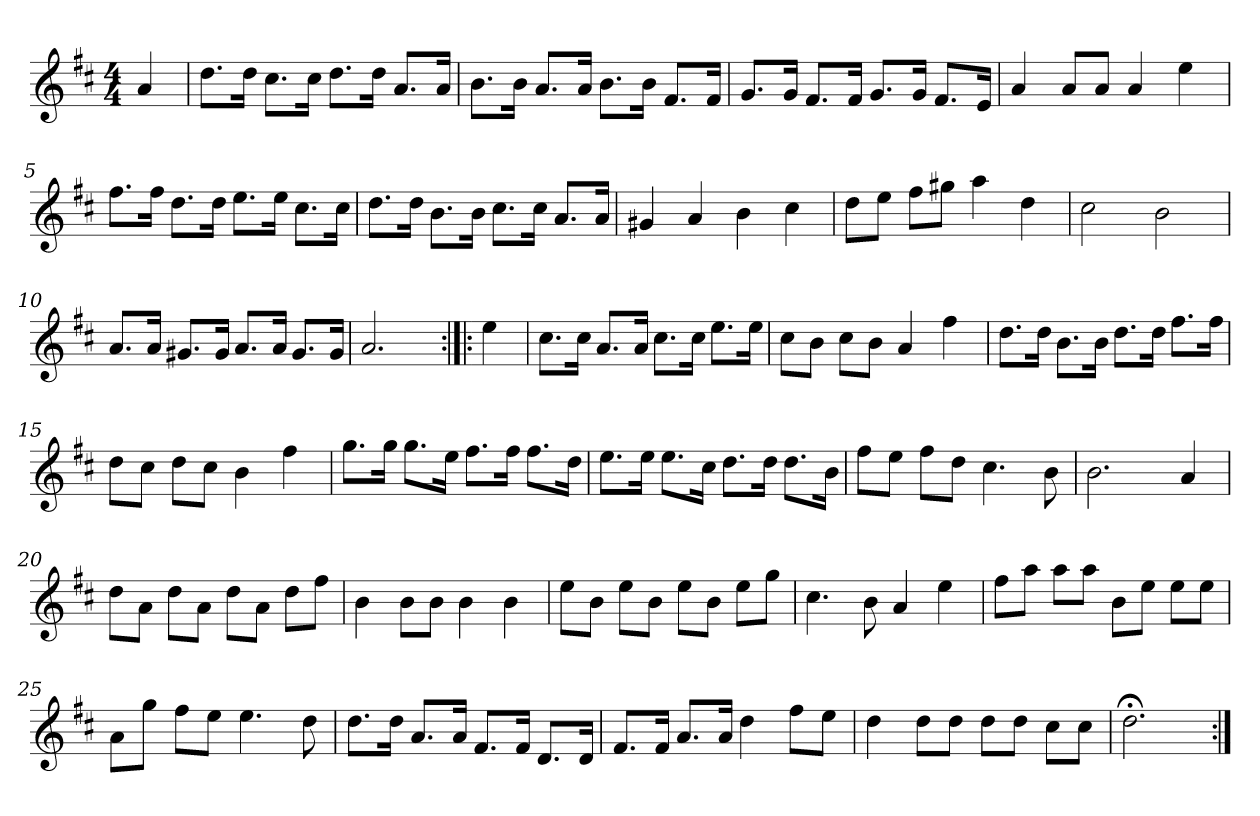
**kern
*part1
*staff1
*clefG2
*k[f#c#]
*D:
*M4/4
*MM120
=
4a
=1
8.dd\L
16dd\Jk
8.cc#\L
16cc#\Jk
8.dd\L
16dd\Jk
8.a/L
16a/Jk
=2
8.b\L
16b\Jk
8.a/L
16a/Jk
8.b\L
16b\Jk
8.f#/L
16f#/Jk
=3
8.g/L
16g/Jk
8.f#/L
16f#/Jk
8.g/L
16g/Jk
8.f#/L
16e/Jk
=4
4a
8a/L
8a/J
4a
4ee
=5
8.ff#\L
16ff#\Jk
8.dd\L
16dd\Jk
8.ee\L
16ee\Jk
8.cc#\L
16cc#\Jk
=6
8.dd\L
16dd\Jk
8.b\L
16b\Jk
8.cc#\L
16cc#\Jk
8.a/L
16a/Jk
=7
4g#X
4a
4b
4cc#
=8
8dd\L
8ee\J
8ff#\L
8gg#X\J
4aa
4dd
=9
2cc#
2b
=10
8.a/L
16a/Jk
8.g#X/L
16g#/Jk
8.a/L
16a/Jk
8.g#/L
16g#/Jk
=11
2.a
=:|!|:
4ee
=12
8.cc#\L
16cc#\Jk
8.a/L
16a/Jk
8.cc#\L
16cc#\Jk
8.ee\L
16ee\Jk
=13
8cc#\L
8b\J
8cc#\L
8b\J
4a
4ff#
=14
8.dd\L
16dd\Jk
8.b\L
16b\Jk
8.dd\L
16dd\Jk
8.ff#\L
16ff#\Jk
=15
8dd\L
8cc#\J
8dd\L
8cc#\J
4b
4ff#
=16
8.gg\L
16gg\Jk
8.gg\L
16ee\Jk
8.ff#\L
16ff#\Jk
8.ff#\L
16dd\Jk
=17
8.ee\L
16ee\Jk
8.ee\L
16cc#\Jk
8.dd\L
16dd\Jk
8.dd\L
16b\Jk
=18
8ff#\L
8ee\J
8ff#\L
8dd\J
4.cc#
8b
=19
2.b
4a
=20
8dd\L
8a\J
8dd\L
8a\J
8dd\L
8a\J
8dd\L
8ff#\J
=21
4b
8b\L
8b\J
4b
4b
=22
8ee\L
8b\J
8ee\L
8b\J
8ee\L
8b\J
8ee\L
8gg\J
=23
4.cc#
8b
4a
4ee
=24
8ff#\L
8aa\J
8aa\L
8aa\J
8b\L
8ee\J
8ee\L
8ee\J
=25
8a\L
8gg\J
8ff#\L
8ee\J
4.ee
8dd
=26
8.dd\L
16dd\Jk
8.a/L
16a/Jk
8.f#/L
16f#/Jk
8.d/L
16d/Jk
=27
8.f#/L
16f#/Jk
8.a/L
16a/Jk
4dd
8ff#\L
8ee\J
=28
4dd
8dd\L
8dd\J
8dd\L
8dd\J
8cc#\L
8cc#\J
=29
2.dd;<
=:|!
*-
